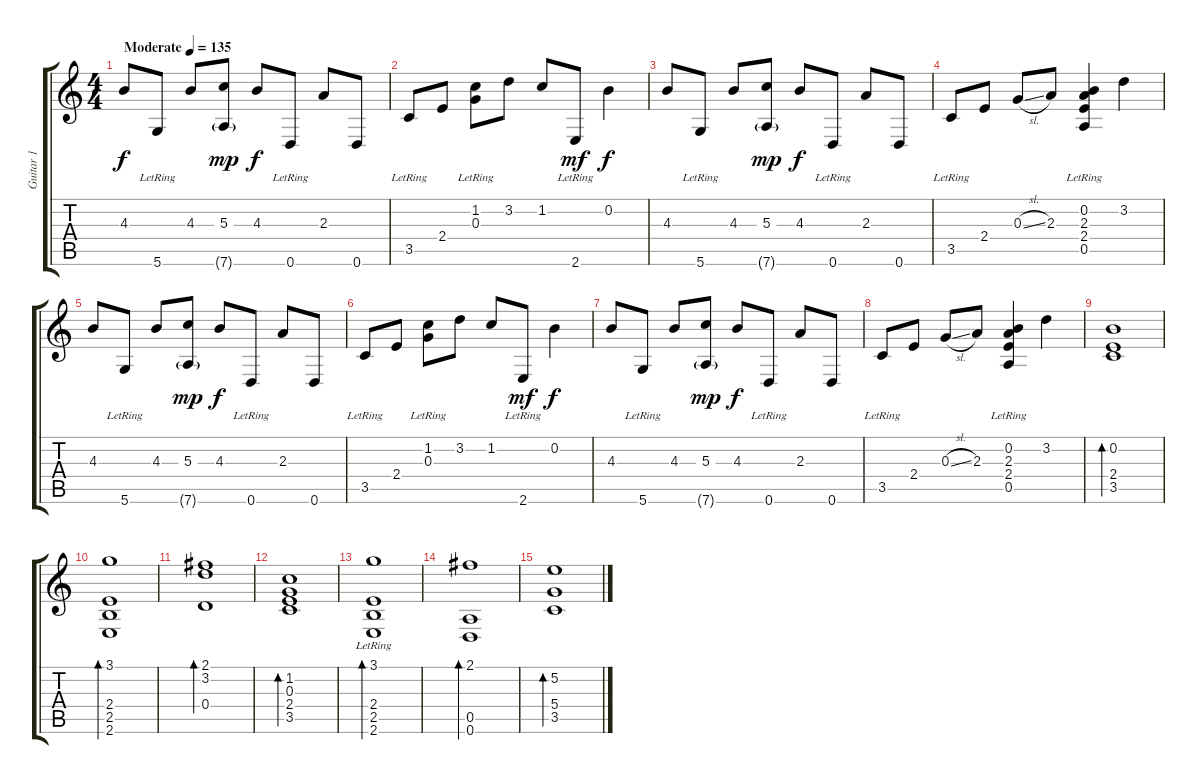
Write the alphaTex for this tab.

\track ("Guitar 1" "Guitar 1") {instrument electricguitarclean}
\staff {score tabs}
\tuning (E4 B3 G3 D3 A2 D2) {hide}
\ts (4 4)
\tempo (135 "Moderate")
\clef g2
\ks c
4.3.8{dy f instrument electricguitarclean} 5.6{lr}.8 4.3.8 (5.3 7.6{g}).8{dy mp} 4.3.8{dy f} 0.6{lr}.8 2.3.8 0.6.8 |
3.5{lr}.8 2.4.8 (1.2 0.3{lr}).8 3.2.8 1.2.8 2.6{lr}.8{dy mf} 0.2.4{dy f} |
4.3.8 5.6{lr}.8 4.3.8 (5.3 7.6{g}).8{dy mp} 4.3.8{dy f} 0.6{lr}.8 2.3.8 0.6.8 |
3.5{lr}.8 2.4.8 0.3{sl}.8 2.3.8 (0.2 2.3 2.4{lr} 0.5{lr}).4 3.2.4 |
4.3.8 5.6{lr}.8 4.3.8 (5.3 7.6{g}).8{dy mp} 4.3.8{dy f} 0.6{lr}.8 2.3.8 0.6.8 |
3.5{lr}.8 2.4.8 (1.2 0.3{lr}).8 3.2.8 1.2.8 2.6{lr}.8{dy mf} 0.2.4{dy f} |
4.3.8 5.6{lr}.8 4.3.8 (5.3 7.6{g}).8{dy mp} 4.3.8{dy f} 0.6{lr}.8 2.3.8 0.6.8 |
3.5{lr}.8 2.4.8 0.3{sl}.8 2.3.8 (0.2 2.3 2.4{lr} 0.5{lr}).4 3.2.4 |
(0.2 2.4 3.5).1{bd 240} |
(3.1 2.4 2.5 2.6).1{bd 60} |
(2.1 3.2 0.4).1{bd 240} |
(1.2 0.3 2.4 3.5).1{bd 60} |
(3.1 2.4{lr} 2.5{lr} 2.6{lr}).1{bd 120} |
(2.1 0.5 0.6).1{bd 120} |
(5.2 5.4 3.5).1{bd 120}
